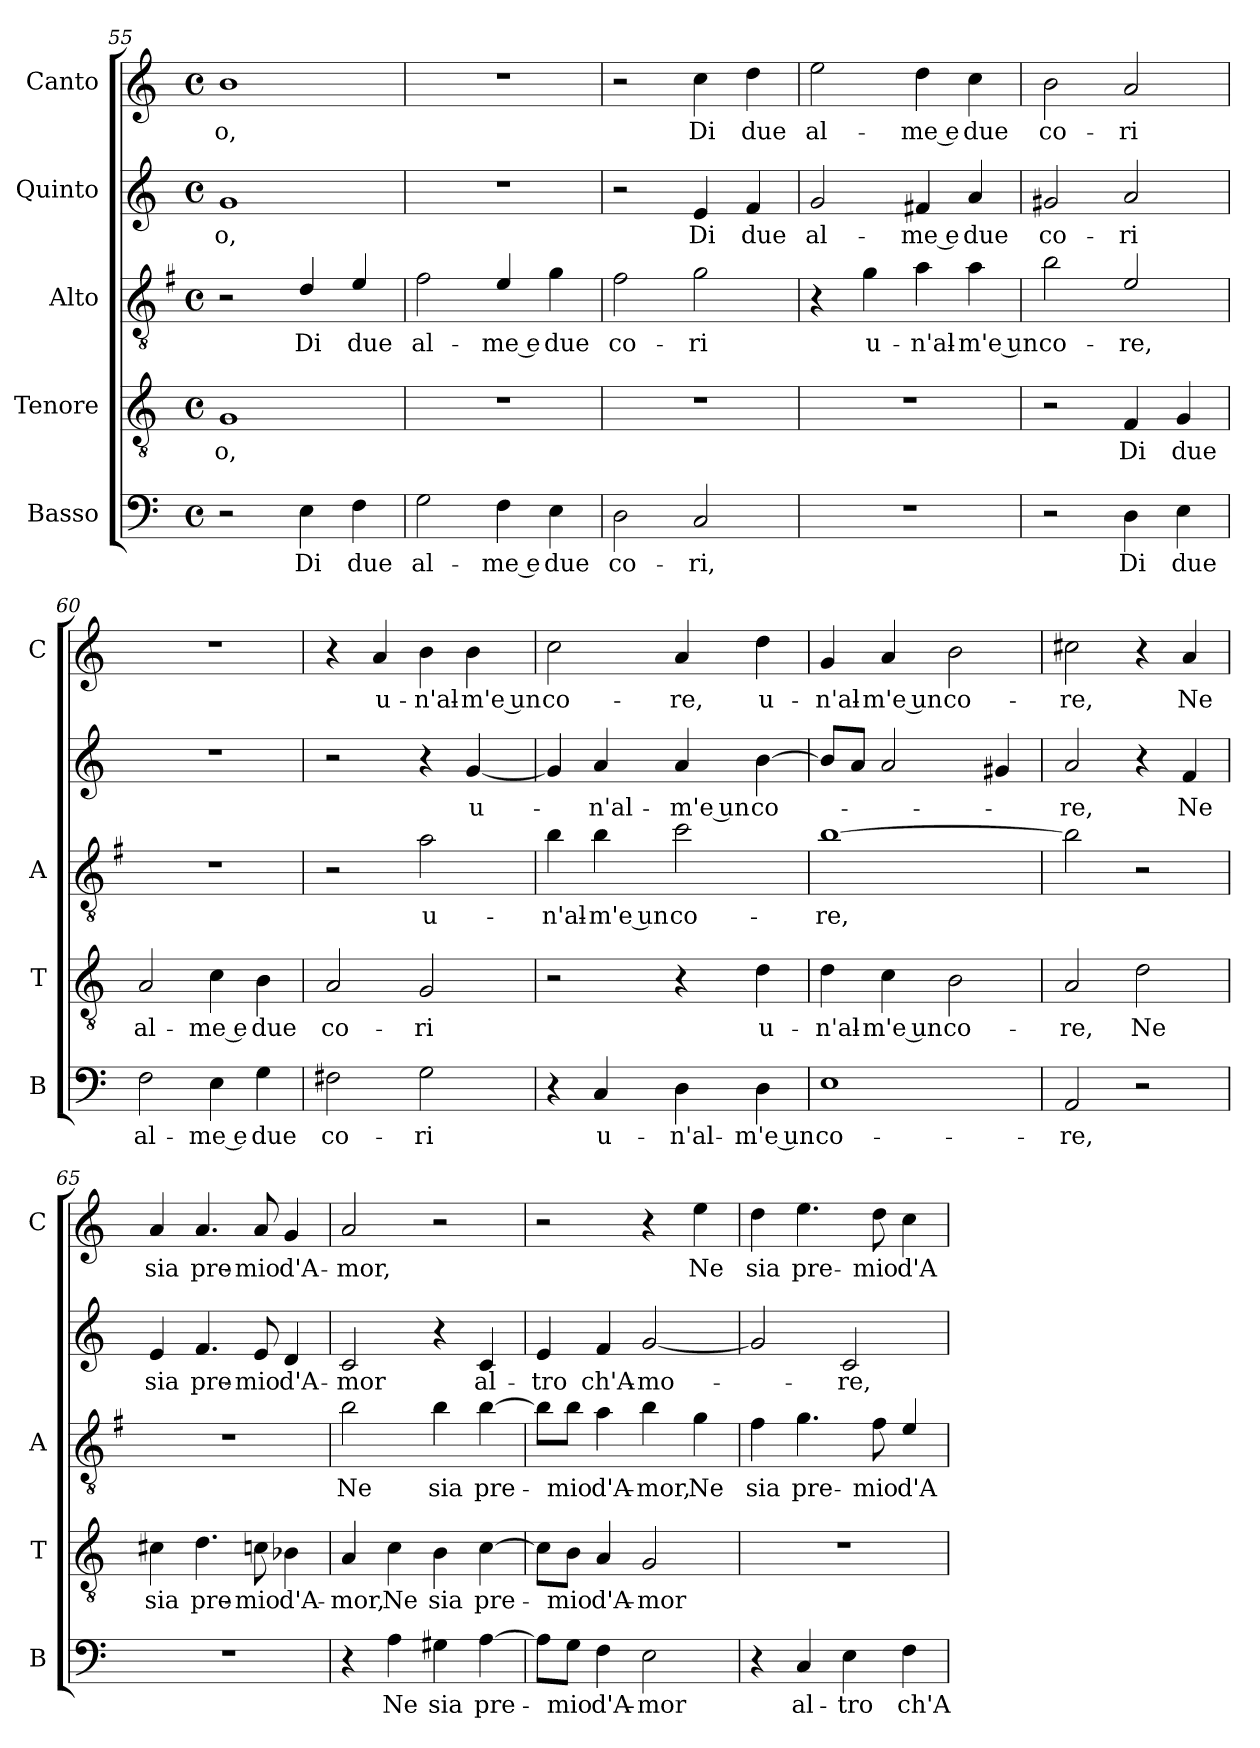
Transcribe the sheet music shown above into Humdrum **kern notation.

**kern	**text	**kern	**text	**kern	**text	**kern	**text	**kern	**text
*part5	*part5	*part4	*part4	*part3	*part3	*part2	*part2	*part1	*part1
*staff5	*staff5	*staff4	*staff4	*staff3	*staff3	*staff2	*staff2	*staff1	*staff1
*I"Basso	*	*I"Tenore	*	*I"Alto	*	*I"Quinto	*	*I"Canto	*
*I'B	*	*I'T	*	*I'A	*	*	*	*I'C	*
*clefF4	*	*clefGv2	*	*clefGv2	*	*clefG2	*	*clefG2	*
*	*	*	*	*ITrd4c7	*	*	*	*	*
*k[]	*	*k[]	*	*k[]	*	*k[]	*	*k[]	*
*C:	*	*C:	*	*C:	*	*C:	*	*C:	*
*M4/4	*	*M4/4	*	*M4/4	*	*M4/4	*	*M4/4	*
*met(c)	*	*met(c)	*	*met(c)	*	*met(c)	*	*met(c)	*
=55	=55	=55	=55	=55	=55	=55	=55	=55	=55
!	!	!	!LO:LY:b	!	!	!	!LO:LY:b	!	!LO:LY:b
2r	.	1G	-o,	2r	.	1g	-o,	1b	-o,
!	!LO:LY:b	!	!	!	!LO:LY:b	!	!	!	!
4E\	Di	.	.	4G/	Di	.	.	.	.
!	!LO:LY:b	!	!	!	!LO:LY:b	!	!	!	!
4F\	due	.	.	4A/	due	.	.	.	.
=56	=56	=56	=56	=56	=56	=56	=56	=56	=56
!	!LO:LY:b	!	!	!	!LO:LY:b	!	!	!	!
2G\	al-	1r	.	2B\	al-	1r	.	1r	.
!	!LO:LY:b	!	!	!	!LO:LY:b	!	!	!	!
4F\	-me e	.	.	4A/	-me e	.	.	.	.
!	!LO:LY:b	!	!	!	!LO:LY:b	!	!	!	!
4E\	due	.	.	4c\	due	.	.	.	.
=57	=57	=57	=57	=57	=57	=57	=57	=57	=57
!	!LO:LY:b	!	!	!	!LO:LY:b	!	!	!	!
2D\	co-	1r	.	2B\	co-	2r	.	2r	.
!	!LO:LY:b	!	!	!	!LO:LY:b	!	!LO:LY:b	!	!LO:LY:b
2C/	-ri,	.	.	2c\	-ri	4e/	Di	4cc\	Di
!	!	!	!	!	!	!	!LO:LY:b	!	!LO:LY:b
.	.	.	.	.	.	4f/	due	4dd\	due
=58	=58	=58	=58	=58	=58	=58	=58	=58	=58
!	!	!	!	!	!	!	!LO:LY:b	!	!LO:LY:b
1r	.	1r	.	4r	.	2g/	al-	2ee\	al-
!	!	!	!	!	!LO:LY:b	!	!	!	!
.	.	.	.	4c\	u-	.	.	.	.
!	!	!	!	!	!LO:LY:b	!	!LO:LY:b	!	!LO:LY:b
.	.	.	.	4d\	-n'al-	4f#X/	-me e	4dd\	-me e
!	!	!	!	!	!LO:LY:b	!	!LO:LY:b	!	!LO:LY:b
.	.	.	.	4d\	-m'e un	4a/	due	4cc\	due
!!LO:LB:g=z
=59	=59	=59	=59	=59	=59	=59	=59	=59	=59
!	!	!	!	!	!LO:LY:b	!	!LO:LY:b	!	!LO:LY:b
2r	.	2r	.	2e\	co-	2g#X/	co-	2b\	co-
!	!LO:LY:b	!	!LO:LY:b	!	!LO:LY:b	!	!LO:LY:b	!	!LO:LY:b
4D\	Di	4F/	Di	2A/	-re,	2a/	-ri	2a/	-ri
!	!LO:LY:b	!	!LO:LY:b	!	!	!	!	!	!
4E\	due	4G/	due	.	.	.	.	.	.
=60	=60	=60	=60	=60	=60	=60	=60	=60	=60
!	!LO:LY:b	!	!LO:LY:b	!	!	!	!	!	!
2F\	al-	2A/	al-	1r	.	1r	.	1r	.
!	!LO:LY:b	!	!LO:LY:b	!	!	!	!	!	!
4E\	-me e	4c\	-me e	.	.	.	.	.	.
!	!LO:LY:b	!	!LO:LY:b	!	!	!	!	!	!
4G\	due	4B\	due	.	.	.	.	.	.
=61	=61	=61	=61	=61	=61	=61	=61	=61	=61
!	!LO:LY:b	!	!LO:LY:b	!	!	!	!	!	!
2F#X\	co-	2A/	co-	2r	.	2r	.	4r	.
!	!	!	!	!	!	!	!	!	!LO:LY:b
.	.	.	.	.	.	.	.	4a/	u-
!	!LO:LY:b	!	!LO:LY:b	!	!LO:LY:b	!	!	!	!LO:LY:b
2G\	-ri	2G/	-ri	2d\	u-	4r	.	4b\	-n'al-
!	!	!	!	!	!	!	!LO:LY:b	!	!LO:LY:b
.	.	.	.	.	.	[4g/	u-	4b\	-m'e un
=62	=62	=62	=62	=62	=62	=62	=62	=62	=62
!	!	!	!	!	!LO:LY:b	!	!	!	!LO:LY:b
4r	.	2r	.	4e\	-n'al-	4g/]	.	2cc\	co-
!	!LO:LY:b	!	!	!	!LO:LY:b	!	!LO:LY:b	!	!
4C/	u-	.	.	4e\	-m'e un	4a/	-n'al-	.	.
!	!LO:LY:b	!	!	!	!LO:LY:b	!	!LO:LY:b	!	!LO:LY:b
4D\	-n'al-	4r	.	2f\	co-	4a/	-m'e un	4a/	-re,
!	!LO:LY:b	!	!LO:LY:b	!	!	!	!LO:LY:b	!	!LO:LY:b
4D\	-m'e un	4d\	u-	.	.	[4b\	co-	4dd\	u-
=63	=63	=63	=63	=63	=63	=63	=63	=63	=63
!	!LO:LY:b	!	!LO:LY:b	!	!LO:LY:b	!	!	!	!LO:LY:b
1E	co-	4d\	-n'al-	[1e	-re,	8b/L]	.	4g/	-n'al-
.	.	.	.	.	.	8a/J	.	.	.
!	!	!	!LO:LY:b	!	!	!	!	!	!LO:LY:b
.	.	4c\	-m'e un	.	.	2a/	.	4a/	-m'e un
!	!	!	!LO:LY:b	!	!	!	!	!	!LO:LY:b
.	.	2B\	co-	.	.	.	.	2b\	co-
.	.	.	.	.	.	4g#X/	.	.	.
=64	=64	=64	=64	=64	=64	=64	=64	=64	=64
!	!LO:LY:b	!	!LO:LY:b	!	!	!	!LO:LY:b	!	!LO:LY:b
2AA/	-re,	2A/	-re,	2e\]	.	2a/	-re,	2cc#X\	-re,
!	!	!	!LO:LY:b	!	!	!	!	!	!
2r	.	2d\	Ne	2r	.	4r	.	4r	.
!	!	!	!	!	!	!	!LO:LY:b	!	!LO:LY:b
.	.	.	.	.	.	4f/	Ne	4a/	Ne
=65	=65	=65	=65	=65	=65	=65	=65	=65	=65
!	!	!	!LO:LY:b	!	!	!	!LO:LY:b	!	!LO:LY:b
1r	.	4c#X\	sia	1r	.	4e/	sia	4a/	sia
!	!	!	!LO:LY:b	!	!	!	!LO:LY:b	!	!LO:LY:b
.	.	4.d\	pre-	.	.	4.f/	pre-	4.a/	pre-
!	!	!	!LO:LY:b	!	!	!	!LO:LY:b	!	!LO:LY:b
.	.	8cn\	-mio	.	.	8e/	-mio	8a/	-mio
!	!	!	!LO:LY:b	!	!	!	!LO:LY:b	!	!LO:LY:b
.	.	4B-X\	d'A-	.	.	4d/	d'A-	4g/	d'A-
!!LO:PB:g=z
=66	=66	=66	=66	=66	=66	=66	=66	=66	=66
!	!	!	!LO:LY:b	!	!LO:LY:b	!	!LO:LY:b	!	!LO:LY:b
4r	.	4A/	-mor,	2e\	Ne	2c/	-mor	2a/	-mor,
!	!LO:LY:b	!	!LO:LY:b	!	!	!	!	!	!
4A\	Ne	4c\	Ne	.	.	.	.	.	.
!	!LO:LY:b	!	!LO:LY:b	!	!LO:LY:b	!	!	!	!
4G#X\	sia	4B\	sia	4e\	sia	4r	.	2r	.
!	!LO:LY:b	!	!LO:LY:b	!	!LO:LY:b	!	!LO:LY:b	!	!
[4A\	pre-	[4c\	pre-	[4e\	pre-	4c/	al-	.	.
=67	=67	=67	=67	=67	=67	=67	=67	=67	=67
!	!	!	!	!	!	!	!LO:LY:b	!	!
8A\L]	.	8c\L]	.	8e\L]	.	4e/	-tro	2r	.
!	!LO:LY:b	!	!LO:LY:b	!	!LO:LY:b	!	!	!	!
8G\J	-mio	8B\J	-mio	8e\J	-mio	.	.	.	.
!	!LO:LY:b	!	!LO:LY:b	!	!LO:LY:b	!	!LO:LY:b	!	!
4F\	d'A-	4A/	d'A-	4d\	d'A-	4f/	ch'A-	.	.
!	!LO:LY:b	!	!LO:LY:b	!	!LO:LY:b	!	!LO:LY:b	!	!
2E\	-mor	2G/	-mor	4e\	-mor,	[2g/	-mo-	4r	.
!	!	!	!	!	!LO:LY:b	!	!	!	!LO:LY:b
.	.	.	.	4c\	Ne	.	.	4ee\	Ne
=68	=68	=68	=68	=68	=68	=68	=68	=68	=68
!	!	!	!	!	!LO:LY:b	!	!	!	!LO:LY:b
4r	.	1r	.	4B\	sia	2g/]	.	4dd\	sia
!	!LO:LY:b	!	!	!	!LO:LY:b	!	!	!	!LO:LY:b
4C/	al-	.	.	4.c\	pre-	.	.	4.ee\	pre-
!	!LO:LY:b	!	!	!	!	!	!LO:LY:b	!	!
4E\	-tro	.	.	.	.	2c/	-re,	.	.
!	!	!	!	!	!LO:LY:b	!	!	!	!LO:LY:b
.	.	.	.	8B\	-mio	.	.	8dd\	-mio
!	!LO:LY:b	!	!	!	!LO:LY:b	!	!	!	!LO:LY:b
4F\	ch'A-	.	.	4A/	d'A-	.	.	4cc\	d'A-
=	=	=	=	=	=	=	=	=	=
*-	*-	*-	*-	*-	*-	*-	*-	*-	*-
